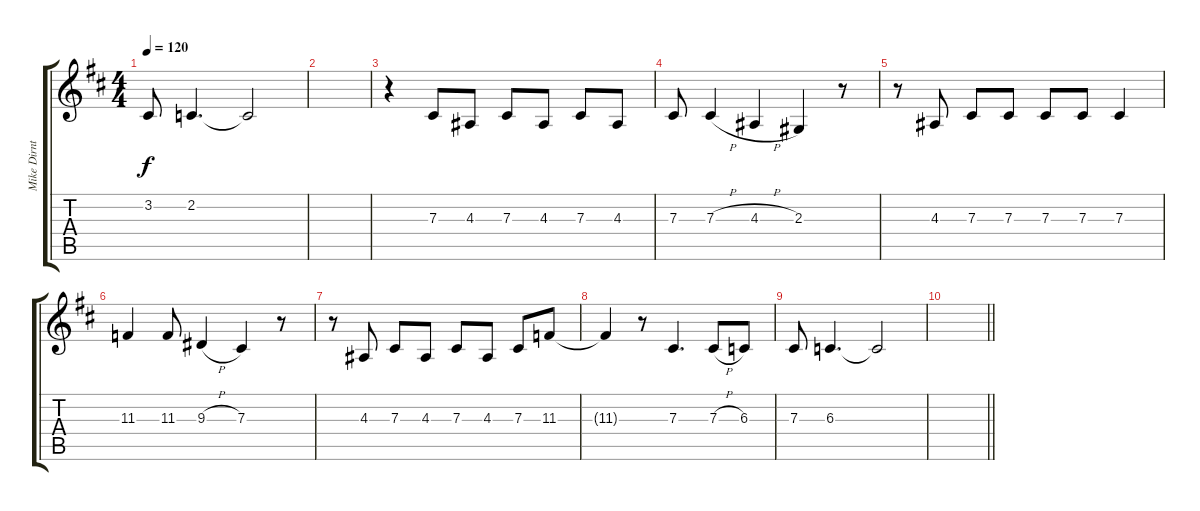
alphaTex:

\track ("Mike Dirnt Vocals" "Mike Dirnt") {instrument altosax}
\staff {score tabs}
\tuning (Eb4 Bb3 Gb3 Db3 Ab2 Eb2) {hide}
\ts (4 4)
\tempo 120
\clef g2
\ks d
3.2.8{dy f} 2.2.4{d} 2.2{t}.2 |
|
r.4 7.3.8 4.3.8 7.3.8 4.3.8 7.3.8 4.3.8 |
7.3.8 7.3{h}.4 4.3{h}.4 2.3.4 r.8 |
r.8 4.3.8 7.3.8 7.3.8 7.3.8 7.3.8 7.3.4 |
11.3.4 11.3.8 9.3{h}.4 7.3.4 r.8 |
r.8 4.3.8 7.3.8 4.3.8 7.3.8 4.3.8 7.3.8 11.3.8 |
11.3{t}.4 r.8 7.3.4{d} 7.3{h}.8 6.3.8 |
7.3.8 6.3.4{d} 6.3{t}.2 |
\barLineRight lightlight
